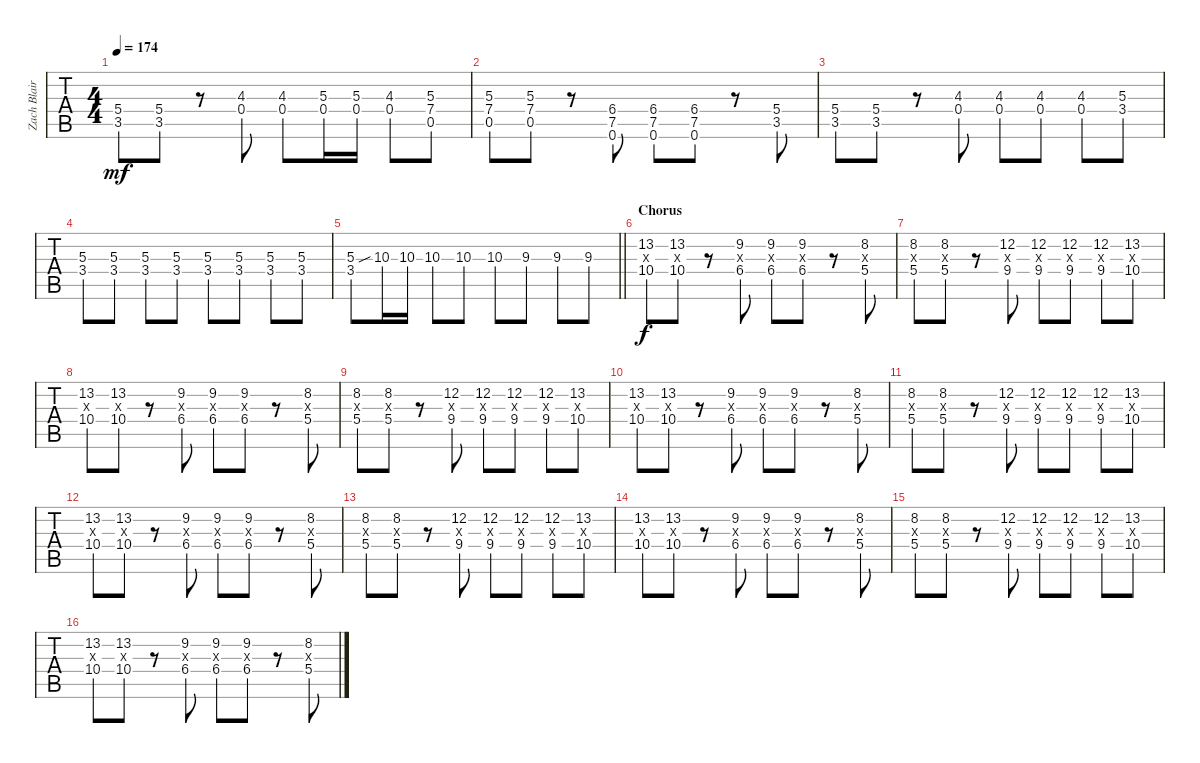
\track ("Zach Blair - Guitar One" "Zach Blair") {instrument electricguitarclean}
\staff {tabs}
\tuning (Eb4 Bb3 Gb3 Db3 Ab2 Eb2) {hide}
\ts (4 4)
\tempo 174
\clef g2
\ks c
(5.4 3.5).8{dy mf} (5.4 3.5).8 r.8 (4.3 0.4).8 (4.3 0.4).8 (5.3 0.4).16 (5.3 0.4).16 (4.3 0.4).8 (5.3 7.4 0.5).8 |
(5.3 7.4 0.5).8 (5.3 7.4 0.5).8 r.8 (6.4 7.5 0.6).8 (6.4 7.5 0.6).8 (6.4 7.5 0.6).8 r.8 (5.4 3.5).8 |
(5.4 3.5).8 (5.4 3.5).8 r.8 (4.3 0.4).8 (4.3 0.4).8 (4.3 0.4).8 (4.3 0.4).8 (5.3 3.4).8 |
(5.3 3.4).8 (5.3 3.4).8 (5.3 3.4).8 (5.3 3.4).8 (5.3 3.4).8 (5.3 3.4).8 (5.3 3.4).8 (5.3 3.4).8 |
\barLineRight lightlight
(5.3 3.4).8 10.3{sib}.16{volume 10 instrument distortionguitar} 10.3.16 10.3.8 10.3.8 10.3.8 9.3.8 9.3.8 9.3.8 |
\section ("" "Chorus")
(13.2 10.3{x} 10.4).8{dy f balance 6} (13.2 10.3{x} 10.4).8 r.8 (9.2 6.3{x} 6.4).8 (9.2 6.3{x} 6.4).8 (9.2 6.3{x} 6.4).8 r.8 (8.2 5.3{x} 5.4).8 |
(8.2 5.3{x} 5.4).8 (8.2 5.3{x} 5.4).8 r.8 (12.2 12.3{x} 9.4).8 (12.2 12.3{x} 9.4).8 (12.2 12.3{x} 9.4).8 (12.2 12.3{x} 9.4).8 (13.2 10.3{x} 10.4).8 |
(13.2 10.3{x} 10.4).8 (13.2 10.3{x} 10.4).8 r.8 (9.2 6.3{x} 6.4).8 (9.2 6.3{x} 6.4).8 (9.2 6.3{x} 6.4).8 r.8 (8.2 5.3{x} 5.4).8 |
(8.2 5.3{x} 5.4).8 (8.2 5.3{x} 5.4).8 r.8 (12.2 12.3{x} 9.4).8 (12.2 12.3{x} 9.4).8 (12.2 12.3{x} 9.4).8 (12.2 12.3{x} 9.4).8 (13.2 10.3{x} 10.4).8 |
(13.2 10.3{x} 10.4).8 (13.2 10.3{x} 10.4).8 r.8 (9.2 6.3{x} 6.4).8 (9.2 6.3{x} 6.4).8 (9.2 6.3{x} 6.4).8 r.8 (8.2 5.3{x} 5.4).8 |
(8.2 5.3{x} 5.4).8 (8.2 5.3{x} 5.4).8 r.8 (12.2 12.3{x} 9.4).8 (12.2 12.3{x} 9.4).8 (12.2 12.3{x} 9.4).8 (12.2 12.3{x} 9.4).8 (13.2 10.3{x} 10.4).8 |
(13.2 10.3{x} 10.4).8 (13.2 10.3{x} 10.4).8 r.8 (9.2 6.3{x} 6.4).8 (9.2 6.3{x} 6.4).8 (9.2 6.3{x} 6.4).8 r.8 (8.2 5.3{x} 5.4).8 |
(8.2 5.3{x} 5.4).8 (8.2 5.3{x} 5.4).8 r.8 (12.2 12.3{x} 9.4).8 (12.2 12.3{x} 9.4).8 (12.2 12.3{x} 9.4).8 (12.2 12.3{x} 9.4).8 (13.2 10.3{x} 10.4).8 |
(13.2 10.3{x} 10.4).8 (13.2 10.3{x} 10.4).8 r.8 (9.2 6.3{x} 6.4).8 (9.2 6.3{x} 6.4).8 (9.2 6.3{x} 6.4).8 r.8 (8.2 5.3{x} 5.4).8 |
(8.2 5.3{x} 5.4).8 (8.2 5.3{x} 5.4).8 r.8 (12.2 12.3{x} 9.4).8 (12.2 12.3{x} 9.4).8 (12.2 12.3{x} 9.4).8 (12.2 12.3{x} 9.4).8 (13.2 10.3{x} 10.4).8 |
(13.2 10.3{x} 10.4).8 (13.2 10.3{x} 10.4).8 r.8 (9.2 6.3{x} 6.4).8 (9.2 6.3{x} 6.4).8 (9.2 6.3{x} 6.4).8 r.8 (8.2 5.3{x} 5.4).8
